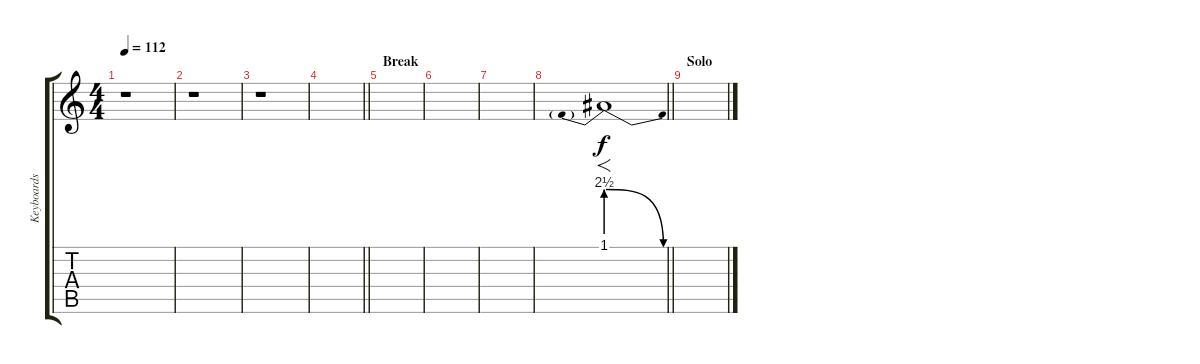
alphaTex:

\track ("Keyboards" "Keyboards") {instrument stringensemble1}
\staff {score tabs}
\tuning (E4 B3 G3 D3 A2 E2) {hide}
\ts (4 4)
\tempo 112
\clef g2
\ks c
r.1{dy f} |
r.1 |
r.1 |
\barLineRight lightlight
|
\section ("" "Break")
|
|
|
\barLineRight lightlight
1.1{be (prebendrelease 0 10 60 0)}.1{f volume 13} |
\section ("" "Solo")
